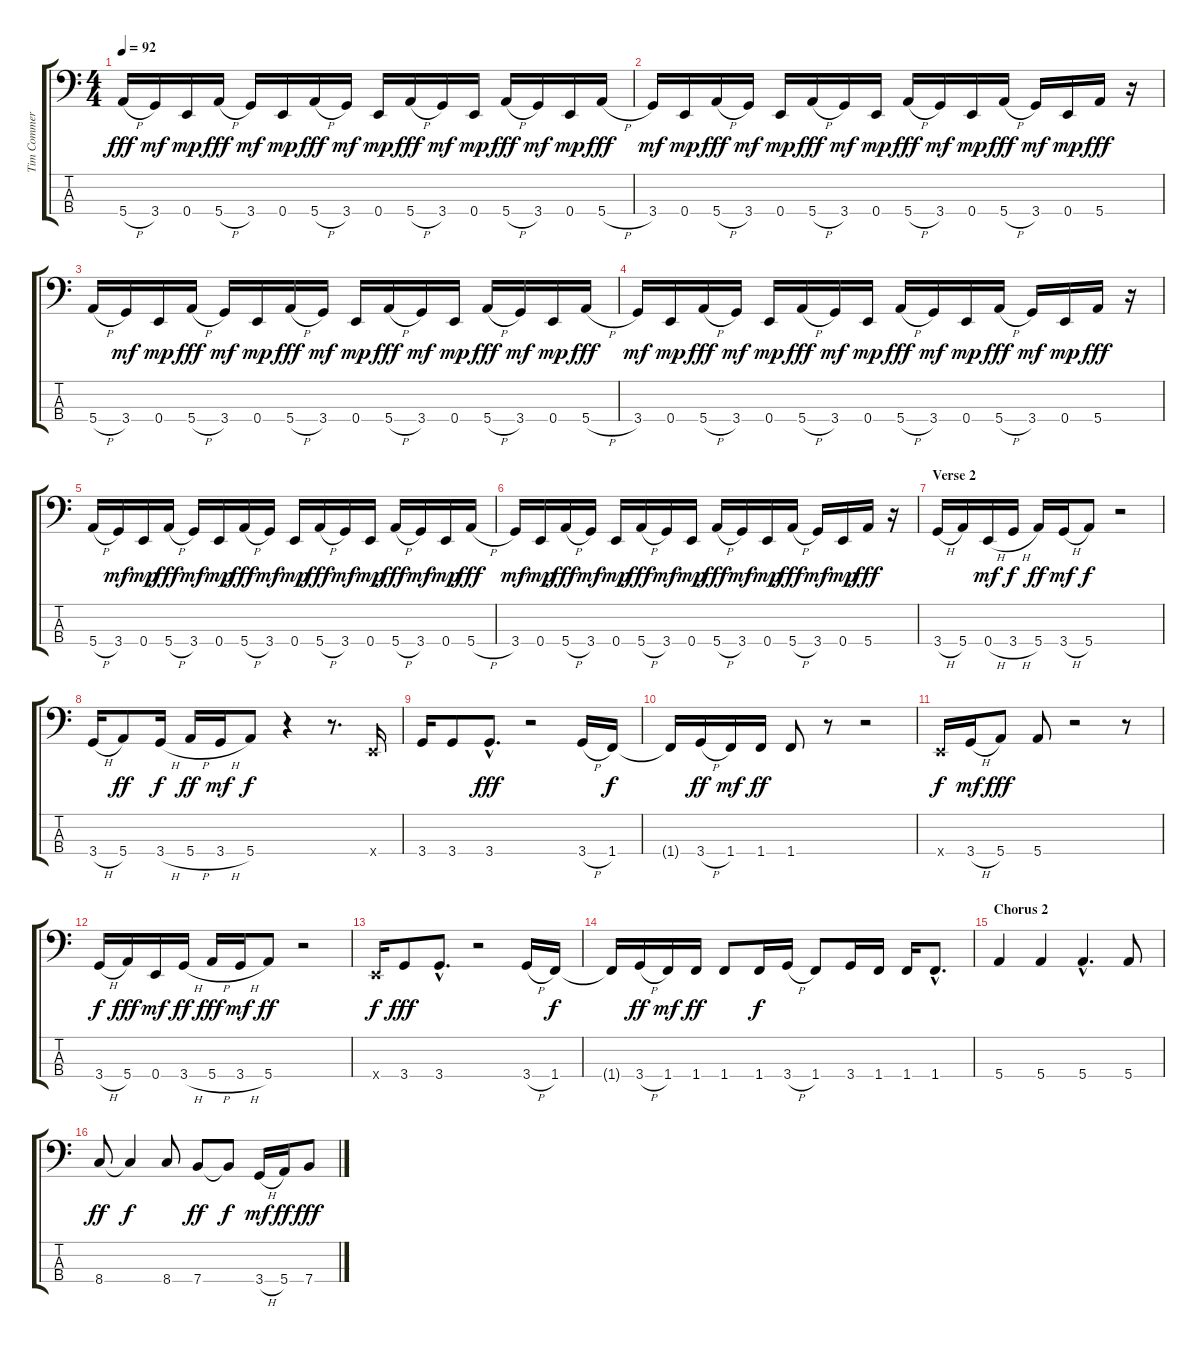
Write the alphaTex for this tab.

\track ("Tim Commerford" "Tim Commer") {instrument electricbassfinger}
\staff {score tabs}
\tuning (G2 D2 A1 E1) {hide}
\ts (4 4)
\tempo 92
\clef f4
\ks c
5.4{h}.16{dy fff} 3.4.16{dy mf} 0.4.16{dy mp} 5.4{h}.16{dy fff} 3.4.16{dy mf} 0.4.16{dy mp} 5.4{h}.16{dy fff} 3.4.16{dy mf} 0.4.16{dy mp} 5.4{h}.16{dy fff} 3.4.16{dy mf} 0.4.16{dy mp} 5.4{h}.16{dy fff} 3.4.16{dy mf} 0.4.16{dy mp} 5.4{h}.16{dy fff} |
3.4.16{dy mf} 0.4.16{dy mp} 5.4{h}.16{dy fff} 3.4.16{dy mf} 0.4.16{dy mp} 5.4{h}.16{dy fff} 3.4.16{dy mf} 0.4.16{dy mp} 5.4{h}.16{dy fff} 3.4.16{dy mf} 0.4.16{dy mp} 5.4{h}.16{dy fff} 3.4.16{dy mf} 0.4.16{dy mp} 5.4.16{dy fff} r.16 |
5.4{h}.16 3.4.16{dy mf} 0.4.16{dy mp} 5.4{h}.16{dy fff} 3.4.16{dy mf} 0.4.16{dy mp} 5.4{h}.16{dy fff} 3.4.16{dy mf} 0.4.16{dy mp} 5.4{h}.16{dy fff} 3.4.16{dy mf} 0.4.16{dy mp} 5.4{h}.16{dy fff} 3.4.16{dy mf} 0.4.16{dy mp} 5.4{h}.16{dy fff} |
3.4.16{dy mf} 0.4.16{dy mp} 5.4{h}.16{dy fff} 3.4.16{dy mf} 0.4.16{dy mp} 5.4{h}.16{dy fff} 3.4.16{dy mf} 0.4.16{dy mp} 5.4{h}.16{dy fff} 3.4.16{dy mf} 0.4.16{dy mp} 5.4{h}.16{dy fff} 3.4.16{dy mf} 0.4.16{dy mp} 5.4.16{dy fff} r.16 |
5.4{h}.16 3.4.16{dy mf} 0.4.16{dy mp} 5.4{h}.16{dy fff} 3.4.16{dy mf} 0.4.16{dy mp} 5.4{h}.16{dy fff} 3.4.16{dy mf} 0.4.16{dy mp} 5.4{h}.16{dy fff} 3.4.16{dy mf} 0.4.16{dy mp} 5.4{h}.16{dy fff} 3.4.16{dy mf} 0.4.16{dy mp} 5.4{h}.16{dy fff} |
3.4.16{dy mf} 0.4.16{dy mp} 5.4{h}.16{dy fff} 3.4.16{dy mf} 0.4.16{dy mp} 5.4{h}.16{dy fff} 3.4.16{dy mf} 0.4.16{dy mp} 5.4{h}.16{dy fff} 3.4.16{dy mf} 0.4.16{dy mp} 5.4{h}.16{dy fff} 3.4.16{dy mf} 0.4.16{dy mp} 5.4.16{dy fff} r.16 |
\section ("" "Verse 2")
3.4{h}.16 5.4.16 0.4{h}.16{dy mf} 3.4{h}.16{dy f} 5.4.16{dy ff} 3.4{h}.16{dy mf} 5.4.8{dy f} r.2 |
3.4{h}.16 5.4.8{dy ff} 3.4{h}.16{dy f} 5.4{h}.16{dy ff} 3.4{h}.16{dy mf} 5.4.8{dy f} r.4 r.8{d} 0.4{x}.16 |
3.4.16 3.4.8 3.4{hac}.8{d dy fff} r.2 3.4{h}.16 1.4.16{dy f} |
1.4{t}.16 3.4{h}.16{dy ff} 1.4.16{dy mf} 1.4.16{dy ff} 1.4.8 r.8 r.2 |
0.4{x}.16{dy f} 3.4{h}.16{dy mf} 5.4.8{dy fff} 5.4.8 r.2 r.8 |
3.4{h}.16{dy f} 5.4.16{dy fff} 0.4.16{dy mf} 3.4{h}.16{dy ff} 5.4{h}.16{dy fff} 3.4{h}.16{dy mf} 5.4.8{dy ff} r.2 |
0.4{x}.16{dy f} 3.4.8{dy fff} 3.4{hac}.8{d} r.2 3.4{h}.16 1.4.16{dy f} |
1.4{t}.16 3.4{h}.16{dy ff} 1.4.16{dy mf} 1.4.16{dy ff} 1.4.8 1.4.16{dy f} 3.4{h}.16 1.4.8 3.4.16 1.4.16 1.4.16 1.4{hac}.8{d} |
\section ("" "Chorus 2")
5.4.4 5.4.4 5.4{hac}.4{d} 5.4.8 |
8.4.8{dy ff} 8.4{t}.4{dy f} 8.4.8 7.4.8{dy ff} 7.4{t}.8{dy f} 3.4{h}.16{dy mf} 5.4.16{dy ff} 7.4.8{dy fff}
